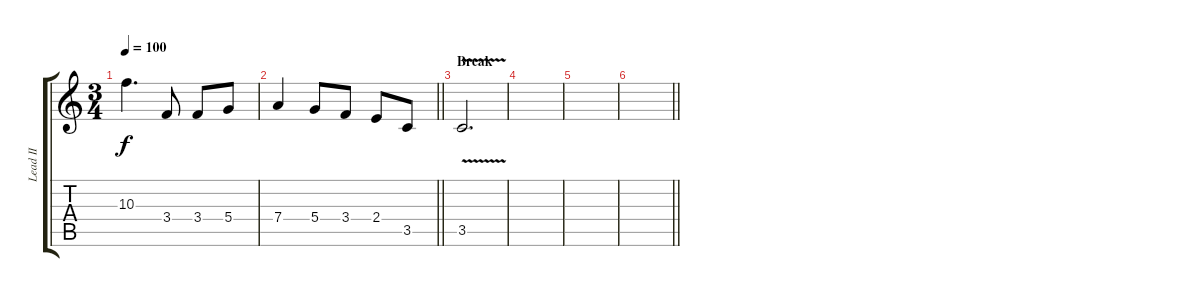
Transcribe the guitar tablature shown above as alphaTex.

\track ("Lead II" "Lead II") {instrument distortionguitar}
\staff {score tabs}
\tuning (E4 B3 G3 D3 A2 E2) {hide}
\ts (3 4)
\tempo 100
\clef g2
\ks c
10.3.4{d dy f} 3.4.8 3.4.8 5.4.8 |
\barLineRight lightlight
7.4.4 5.4.8 3.4.8 2.4.8 3.5.8 |
\section ("" "Break")
3.5{v}.2{d} |
|
|
\barLineRight lightlight
